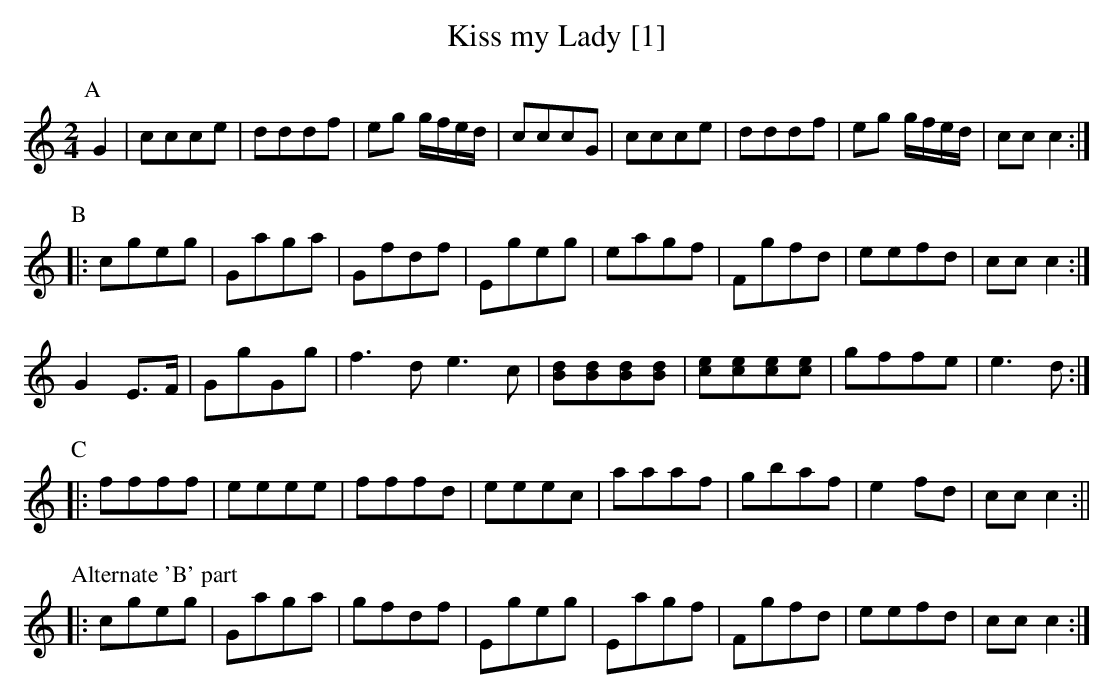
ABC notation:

X:1
T:Kiss my Lady [1]
M:2/4
L:1/8
K:C
P:A
G2|ccce|dddf|eg g/f/e/d/|cccG|ccce|dddf|eg g/f/e/d/|cc c2:|
P:B
|:cgeg|Gaga|Gfdf|Egeg|eagf|Fgfd|eefd|cc c2:|
G2 E>F|GgGg|f3d e3c|[Bd][Bd][Bd][Bd]|[ce][ce][ce][ce]|gffe|e3d:|
P:C
|:ffff|eeee|fffd|eeec|aaaf|gbaf|e2 fd|cc c2:||
P:Alternate 'B' part
|:cgeg|Gaga|gfdf|Egeg|Eagf|Fgfd|eefd|cc c2:|
